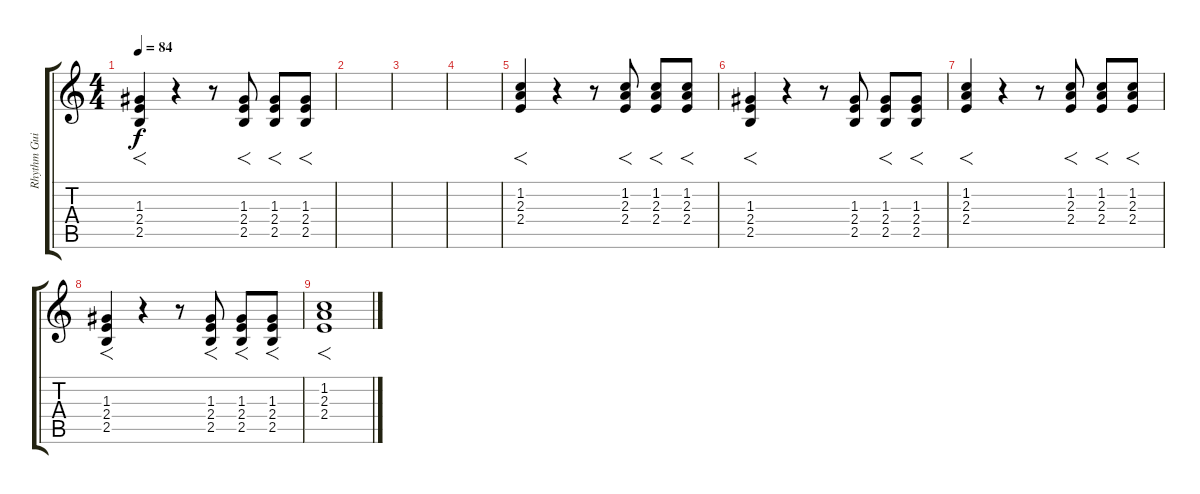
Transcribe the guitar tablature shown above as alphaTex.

\track ("Rhythm Guitar 2" "Rhythm Gui") {instrument acousticguitarnylon}
\staff {score tabs}
\tuning (E4 B3 G3 D3 A2 E2) {hide}
\ts (4 4)
\tempo 84
\clef g2
\ks c
(1.3 2.4 2.5).4{f dy f} r.4 r.8 (1.3 2.4 2.5).8{f} (1.3 2.4 2.5).8{f} (1.3 2.4 2.5).8{f} |
|
|
|
(1.2 2.3 2.4).4{f} r.4 r.8 (1.2 2.3 2.4).8{f} (1.2 2.3 2.4).8{f} (1.2 2.3 2.4).8{f} |
(1.3 2.4 2.5).4{f} r.4 r.8 (1.3 2.4 2.5).8 (1.3 2.4 2.5).8{f} (1.3 2.4 2.5).8{f} |
(1.2 2.3 2.4).4{f} r.4 r.8 (1.2 2.3 2.4).8{f} (1.2 2.3 2.4).8{f} (1.2 2.3 2.4).8{f} |
(1.3 2.4 2.5).4{f} r.4 r.8 (1.3 2.4 2.5).8{f} (1.3 2.4 2.5).8{f} (1.3 2.4 2.5).8{f} |
(1.2 2.3 2.4).1{f}
